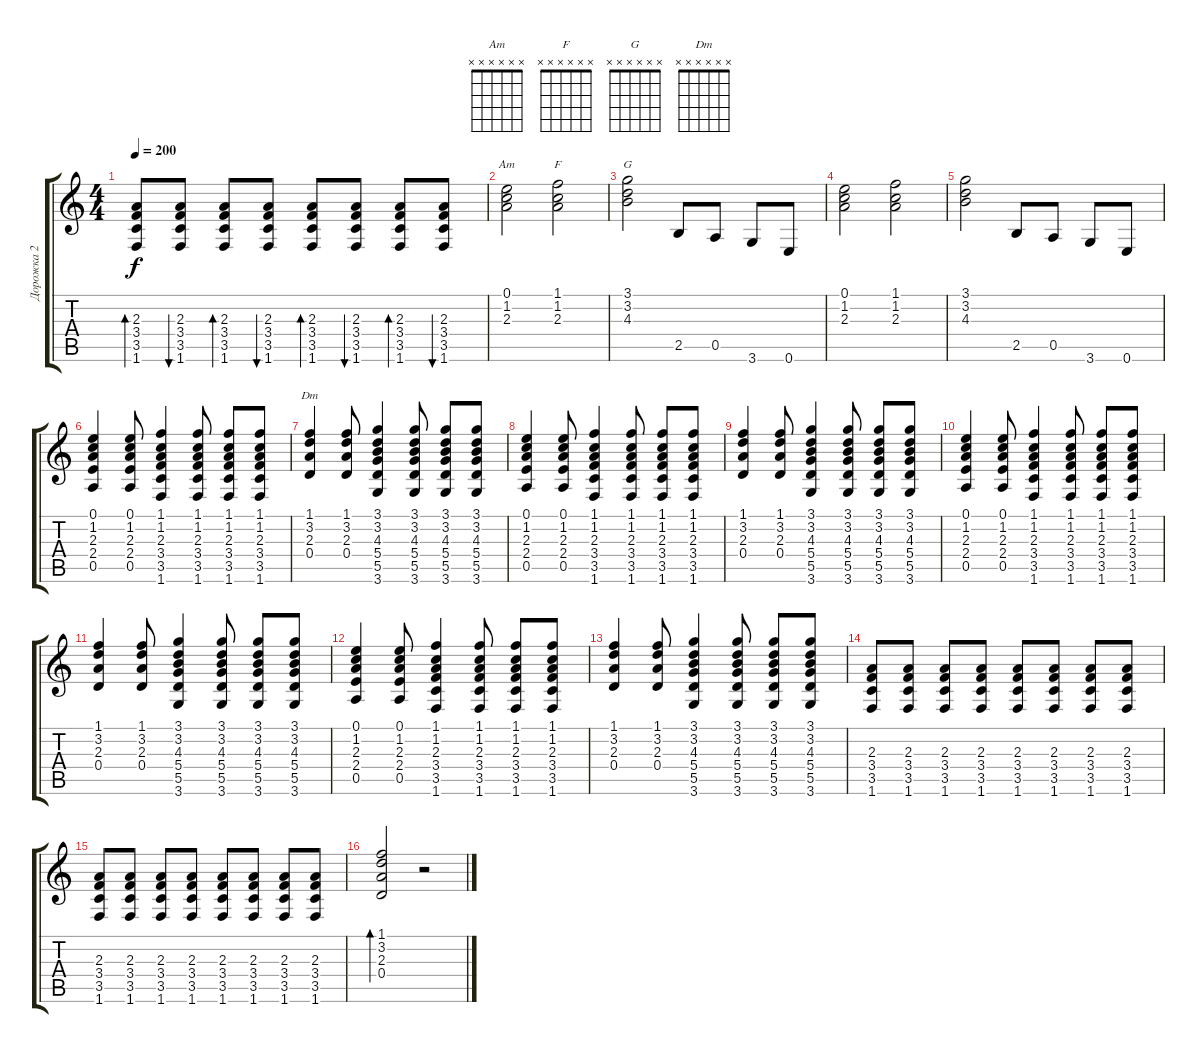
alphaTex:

\track ("Дорожка 2" "Дорожка 2") {instrument acousticguitarsteel}
\staff {score tabs}
\tuning (E4 B3 G3 D3 A2 E2) {hide}
\chord ("Am" x x x x x x)
\chord ("F" x x x x x x)
\chord ("G" x x x x x x)
\chord ("Dm" x x x x x x)
\ts (4 4)
\tempo 200
\clef g2
\ks c
(2.3 3.4 3.5 1.6).8{bd 60 dy f} (2.3 3.4 3.5 1.6).8{bu 60} (2.3 3.4 3.5 1.6).8{bd 60} (2.3 3.4 3.5 1.6).8{bu 60} (2.3 3.4 3.5 1.6).8{bd 60} (2.3 3.4 3.5 1.6).8{bu 60} (2.3 3.4 3.5 1.6).8{bd 60} (2.3 3.4 3.5 1.6).8{bu 60} |
(0.1 1.2 2.3).2{ch "Am"} (1.1 1.2 2.3).2{ch "F"} |
(3.1 3.2 4.3).2{ch "G"} 2.5.8 0.5.8 3.6.8 0.6.8 |
(0.1 1.2 2.3).2 (1.1 1.2 2.3).2 |
(3.1 3.2 4.3).2 2.5.8 0.5.8 3.6.8 0.6.8 |
(0.1 1.2 2.3 2.4 0.5).4 (0.1 1.2 2.3 2.4 0.5).8 (1.1 1.2 2.3 3.4 3.5 1.6).4 (1.1 1.2 2.3 3.4 3.5 1.6).8 (1.1 1.2 2.3 3.4 3.5 1.6).8 (1.1 1.2 2.3 3.4 3.5 1.6).8 |
(1.1 3.2 2.3 0.4).4{ch "Dm"} (1.1 3.2 2.3 0.4).8 (3.1 3.2 4.3 5.4 5.5 3.6).4 (3.1 3.2 4.3 5.4 5.5 3.6).8 (3.1 3.2 4.3 5.4 5.5 3.6).8 (3.1 3.2 4.3 5.4 5.5 3.6).8 |
(0.1 1.2 2.3 2.4 0.5).4 (0.1 1.2 2.3 2.4 0.5).8 (1.1 1.2 2.3 3.4 3.5 1.6).4 (1.1 1.2 2.3 3.4 3.5 1.6).8 (1.1 1.2 2.3 3.4 3.5 1.6).8 (1.1 1.2 2.3 3.4 3.5 1.6).8 |
(1.1 3.2 2.3 0.4).4 (1.1 3.2 2.3 0.4).8 (3.1 3.2 4.3 5.4 5.5 3.6).4 (3.1 3.2 4.3 5.4 5.5 3.6).8 (3.1 3.2 4.3 5.4 5.5 3.6).8 (3.1 3.2 4.3 5.4 5.5 3.6).8 |
(0.1 1.2 2.3 2.4 0.5).4 (0.1 1.2 2.3 2.4 0.5).8 (1.1 1.2 2.3 3.4 3.5 1.6).4 (1.1 1.2 2.3 3.4 3.5 1.6).8 (1.1 1.2 2.3 3.4 3.5 1.6).8 (1.1 1.2 2.3 3.4 3.5 1.6).8 |
(1.1 3.2 2.3 0.4).4 (1.1 3.2 2.3 0.4).8 (3.1 3.2 4.3 5.4 5.5 3.6).4 (3.1 3.2 4.3 5.4 5.5 3.6).8 (3.1 3.2 4.3 5.4 5.5 3.6).8 (3.1 3.2 4.3 5.4 5.5 3.6).8 |
(0.1 1.2 2.3 2.4 0.5).4 (0.1 1.2 2.3 2.4 0.5).8 (1.1 1.2 2.3 3.4 3.5 1.6).4 (1.1 1.2 2.3 3.4 3.5 1.6).8 (1.1 1.2 2.3 3.4 3.5 1.6).8 (1.1 1.2 2.3 3.4 3.5 1.6).8 |
(1.1 3.2 2.3 0.4).4 (1.1 3.2 2.3 0.4).8 (3.1 3.2 4.3 5.4 5.5 3.6).4 (3.1 3.2 4.3 5.4 5.5 3.6).8 (3.1 3.2 4.3 5.4 5.5 3.6).8 (3.1 3.2 4.3 5.4 5.5 3.6).8 |
(2.3 3.4 3.5 1.6).8 (2.3 3.4 3.5 1.6).8 (2.3 3.4 3.5 1.6).8 (2.3 3.4 3.5 1.6).8 (2.3 3.4 3.5 1.6).8 (2.3 3.4 3.5 1.6).8 (2.3 3.4 3.5 1.6).8 (2.3 3.4 3.5 1.6).8 |
(2.3 3.4 3.5 1.6).8 (2.3 3.4 3.5 1.6).8 (2.3 3.4 3.5 1.6).8 (2.3 3.4 3.5 1.6).8 (2.3 3.4 3.5 1.6).8 (2.3 3.4 3.5 1.6).8 (2.3 3.4 3.5 1.6).8 (2.3 3.4 3.5 1.6).8 |
(1.1 3.2 2.3 0.4).2{bd 60} r.2
